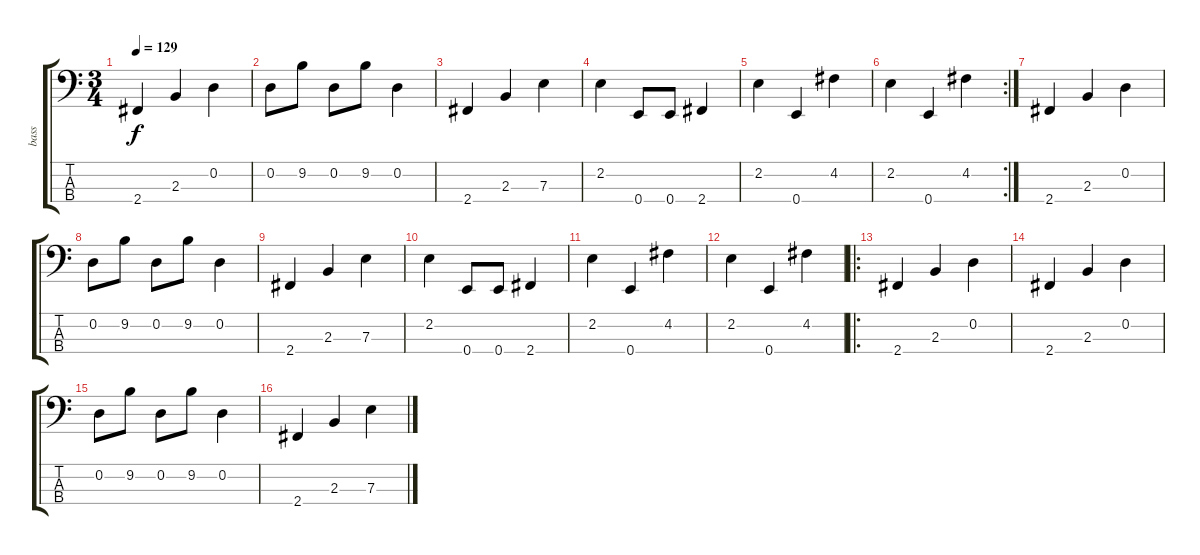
\track ("bass" "bass") {instrument electricbassfinger}
\staff {score tabs}
\tuning (G2 D2 A1 E1) {hide}
\ts (3 4)
\tempo 129
\clef f4
\ks c
2.4.4{dy f} 2.3.4 0.2.4 |
0.2.8 9.2.8 0.2.8 9.2.8 0.2.4 |
2.4.4 2.3.4 7.3.4 |
2.2.4 0.4.8 0.4.8 2.4.4 |
2.2.4 0.4.4 4.2.4 |
\rc 2
2.2.4 0.4.4 4.2.4 |
2.4.4 2.3.4 0.2.4 |
0.2.8 9.2.8 0.2.8 9.2.8 0.2.4 |
2.4.4 2.3.4 7.3.4 |
2.2.4 0.4.8 0.4.8 2.4.4 |
2.2.4 0.4.4 4.2.4 |
2.2.4 0.4.4 4.2.4 |
\ro
2.4.4 2.3.4 0.2.4 |
2.4.4 2.3.4 0.2.4 |
0.2.8 9.2.8 0.2.8 9.2.8 0.2.4 |
2.4.4 2.3.4 7.3.4
